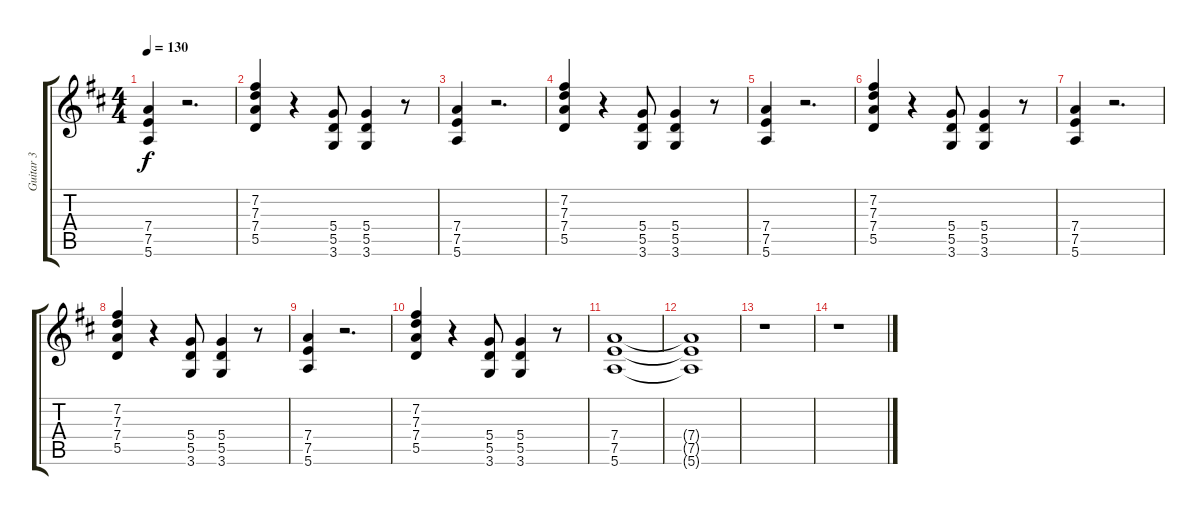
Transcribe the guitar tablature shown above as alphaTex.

\track ("Guitar 3" "Guitar 3") {instrument overdrivenguitar}
\staff {score tabs}
\tuning (E4 B3 G3 D3 A2 E2) {hide}
\ts (4 4)
\tempo 130
\clef g2
\ks d
(7.4 7.5 5.6).4{dy f} r.2{d} |
(7.2 7.3 7.4 5.5).4 r.4 (5.4 5.5 3.6).8 (5.4 5.5 3.6).4 r.8 |
(7.4 7.5 5.6).4 r.2{d} |
(7.2 7.3 7.4 5.5).4 r.4 (5.4 5.5 3.6).8 (5.4 5.5 3.6).4 r.8 |
(7.4 7.5 5.6).4 r.2{d} |
(7.2 7.3 7.4 5.5).4 r.4 (5.4 5.5 3.6).8 (5.4 5.5 3.6).4 r.8 |
(7.4 7.5 5.6).4 r.2{d} |
(7.2 7.3 7.4 5.5).4 r.4 (5.4 5.5 3.6).8 (5.4 5.5 3.6).4 r.8 |
(7.4 7.5 5.6).4 r.2{d} |
(7.2 7.3 7.4 5.5).4 r.4 (5.4 5.5 3.6).8 (5.4 5.5 3.6).4 r.8 |
(7.4 7.5 5.6).1 |
(7.4{t} 7.5{t} 5.6{t}).1 |
r.1 |
r.1
